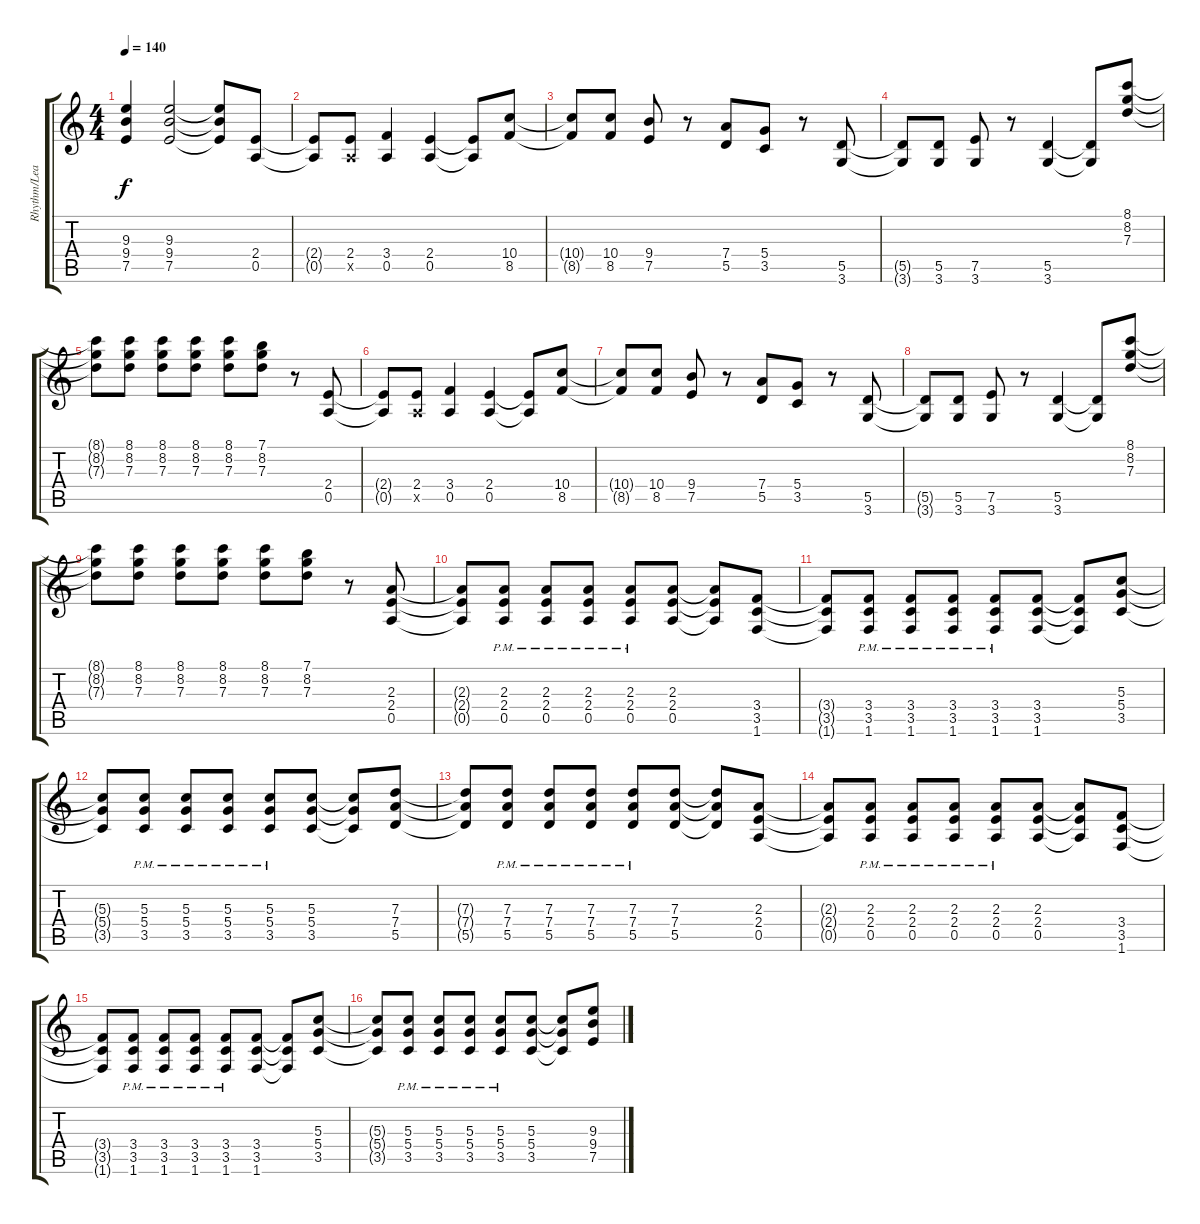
\track ("Rhythm/Lead" "Rhythm/Lea") {instrument distortionguitar}
\staff {score tabs}
\tuning (E4 B3 G3 D3 A2 E2) {hide}
\ts (4 4)
\tempo 140
\clef g2
\ks c
(9.3{t} 9.4{t} 7.5{t}).4{dy f} (9.3 9.4 7.5).2 (9.3{t} 9.4{t} 7.5{t}).8 (2.4 0.5).8 |
(2.4{t} 0.5{t}).8 (2.4 0.5{x}).8 (3.4 0.5).4 (2.4 0.5).4 (2.4{t} 0.5{t}).8 (10.4 8.5).8 |
(10.4{t} 8.5{t}).8 (10.4 8.5).8 (9.4 7.5).8 r.8 (7.4 5.5).8 (5.4 3.5).8 r.8 (5.5 3.6).8 |
(5.5{t} 3.6{t}).8 (5.5 3.6).8 (7.5 3.6).8 r.8 (5.5 3.6).4 (5.5{t} 3.6{t}).8 (8.1 8.2 7.3).8 |
(8.1{t} 8.2{t} 7.3{t}).8 (8.1 8.2 7.3).8 (8.1 8.2 7.3).8 (8.1 8.2 7.3).8 (8.1 8.2 7.3).8 (7.1 8.2 7.3).8 r.8 (2.4 0.5).8 |
(2.4{t} 0.5{t}).8 (2.4 0.5{x}).8 (3.4 0.5).4 (2.4 0.5).4 (2.4{t} 0.5{t}).8 (10.4 8.5).8 |
(10.4{t} 8.5{t}).8 (10.4 8.5).8 (9.4 7.5).8 r.8 (7.4 5.5).8 (5.4 3.5).8 r.8 (5.5 3.6).8 |
(5.5{t} 3.6{t}).8 (5.5 3.6).8 (7.5 3.6).8 r.8 (5.5 3.6).4 (5.5{t} 3.6{t}).8 (8.1 8.2 7.3).8 |
(8.1{t} 8.2{t} 7.3{t}).8 (8.1 8.2 7.3).8 (8.1 8.2 7.3).8 (8.1 8.2 7.3).8 (8.1 8.2 7.3).8 (7.1 8.2 7.3).8 r.8 (2.3 2.4 0.5).8 |
(2.3{t} 2.4{t} 0.5{t}).8 (2.3 2.4 0.5{pm}).8 (2.3{pm} 2.4 0.5).8 (2.3{pm} 2.4 0.5).8 (2.3{pm} 2.4 0.5).8 (2.3 2.4 0.5).8 (2.3{t} 2.4{t} 0.5{t}).8 (3.4 3.5 1.6).8 |
(3.4{t} 3.5{t} 1.6{t}).8 (3.4{pm} 3.5 1.6).8 (3.4{pm} 3.5 1.6).8 (3.4{pm} 3.5 1.6).8 (3.4{pm} 3.5 1.6).8 (3.4 3.5 1.6).8 (3.4{t} 3.5{t} 1.6{t}).8 (5.3 5.4 3.5).8 |
(5.3{t} 5.4{t} 3.5{t}).8 (5.3{pm} 5.4 3.5).8 (5.3{pm} 5.4 3.5).8 (5.3{pm} 5.4 3.5).8 (5.3{pm} 5.4 3.5).8 (5.3 5.4 3.5).8 (5.3{t} 5.4{t} 3.5{t}).8 (7.3 7.4 5.5).8 |
(7.3{t} 7.4{t} 5.5{t}).8 (7.3 7.4 5.5{pm}).8 (7.3 7.4 5.5{pm}).8 (7.3 7.4 5.5{pm}).8 (7.3 7.4 5.5{pm}).8 (7.3 7.4 5.5).8 (7.3{t} 7.4{t} 5.5{t}).8 (2.3 2.4 0.5).8 |
(2.3{t} 2.4{t} 0.5{t}).8 (2.3 2.4 0.5{pm}).8 (2.3{pm} 2.4 0.5).8 (2.3{pm} 2.4 0.5).8 (2.3{pm} 2.4 0.5).8 (2.3 2.4 0.5).8 (2.3{t} 2.4{t} 0.5{t}).8 (3.4 3.5 1.6).8 |
(3.4{t} 3.5{t} 1.6{t}).8 (3.4{pm} 3.5 1.6).8 (3.4{pm} 3.5 1.6).8 (3.4{pm} 3.5 1.6).8 (3.4{pm} 3.5 1.6).8 (3.4 3.5 1.6).8 (3.4{t} 3.5{t} 1.6{t}).8 (5.3 5.4 3.5).8 |
(5.3{t} 5.4{t} 3.5{t}).8 (5.3{pm} 5.4 3.5).8 (5.3{pm} 5.4 3.5).8 (5.3{pm} 5.4 3.5).8 (5.3{pm} 5.4 3.5).8 (5.3 5.4 3.5).8 (5.3{t} 5.4{t} 3.5{t}).8 (9.3 9.4 7.5).8
